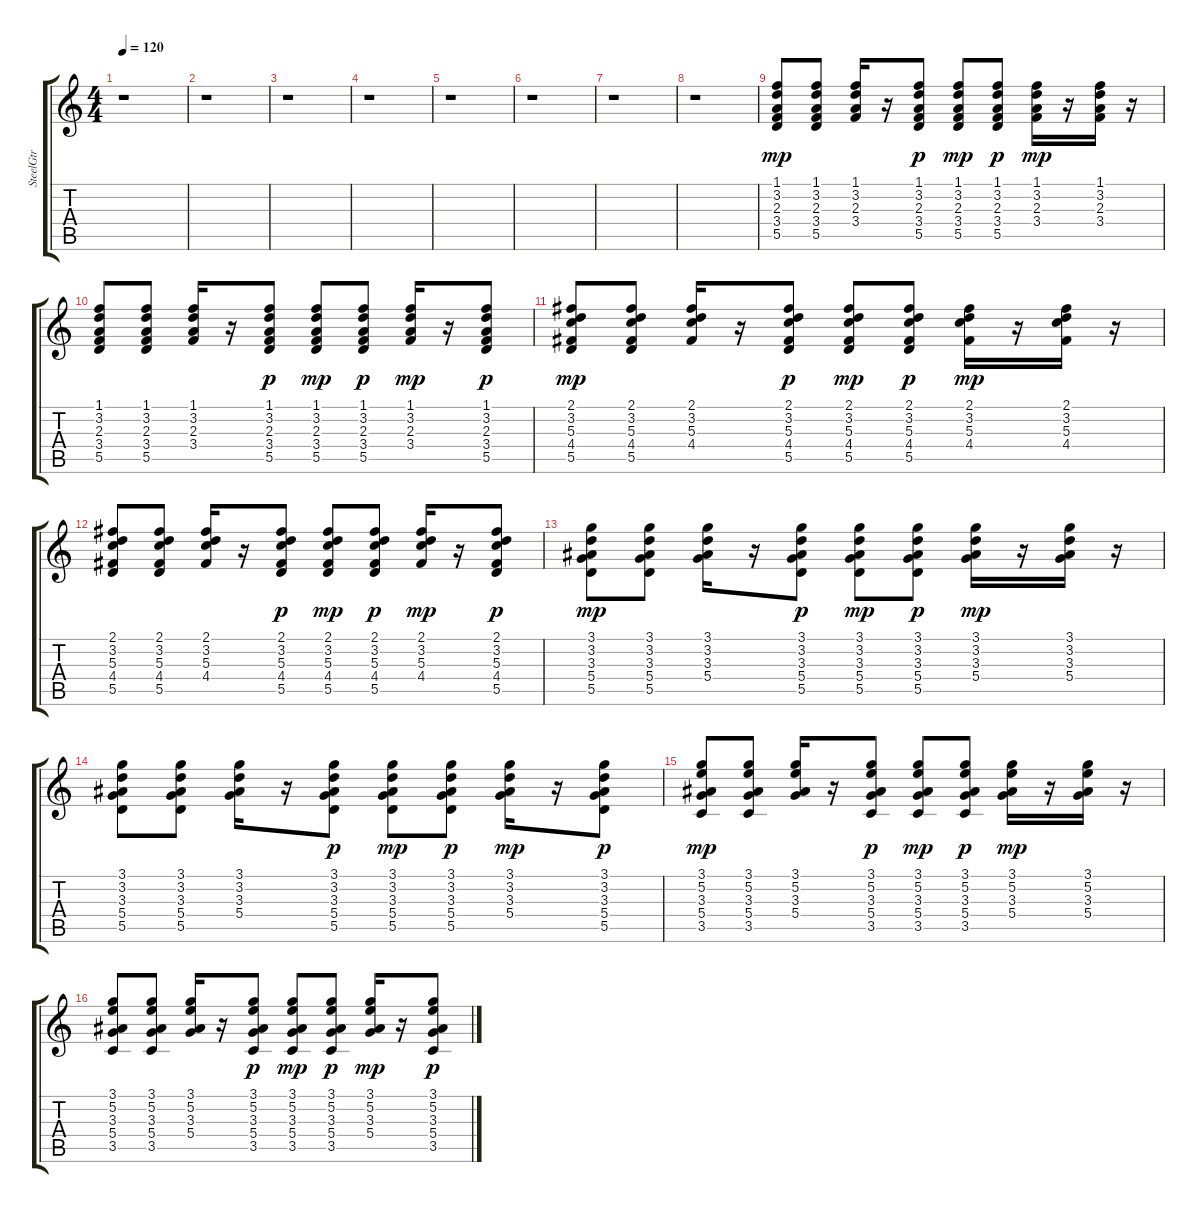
\track ("SteelGtr" "SteelGtr") {instrument acousticguitarsteel}
\staff {score tabs}
\tuning (E4 B3 G3 D3 A2 E2) {hide}
\ts (4 4)
\tempo 120
\clef g2
\ks c
r.1{dy mp} |
r.1 |
r.1 |
r.1 |
r.1 |
r.1 |
r.1 |
r.1 |
(1.1 3.2 2.3 3.4 5.5).8 (1.1 3.2 2.3 3.4 5.5).8 (1.1 3.2 2.3 3.4).16 r.16 (1.1 3.2 2.3 3.4 5.5).8{dy p} (1.1 3.2 2.3 3.4 5.5).8{dy mp} (1.1 3.2 2.3 3.4 5.5).8{dy p} (1.1 3.2 2.3 3.4).16{dy mp} r.16 (1.1 3.2 2.3 3.4).16 r.16 |
(1.1 3.2 2.3 3.4 5.5).8 (1.1 3.2 2.3 3.4 5.5).8 (1.1 3.2 2.3 3.4).16 r.16 (1.1 3.2 2.3 3.4 5.5).8{dy p} (1.1 3.2 2.3 3.4 5.5).8{dy mp} (1.1 3.2 2.3 3.4 5.5).8{dy p} (1.1 3.2 2.3 3.4).16{dy mp} r.16 (1.1 3.2 2.3 3.4 5.5).8{dy p} |
(2.1 3.2 5.3 4.4 5.5).8{dy mp} (2.1 3.2 5.3 4.4 5.5).8 (2.1 3.2 5.3 4.4).16 r.16 (2.1 3.2 5.3 4.4 5.5).8{dy p} (2.1 3.2 5.3 4.4 5.5).8{dy mp} (2.1 3.2 5.3 4.4 5.5).8{dy p} (2.1 3.2 5.3 4.4).16{dy mp} r.16 (2.1 3.2 5.3 4.4).16 r.16 |
(2.1 3.2 5.3 4.4 5.5).8 (2.1 3.2 5.3 4.4 5.5).8 (2.1 3.2 5.3 4.4).16 r.16 (2.1 3.2 5.3 4.4 5.5).8{dy p} (2.1 3.2 5.3 4.4 5.5).8{dy mp} (2.1 3.2 5.3 4.4 5.5).8{dy p} (2.1 3.2 5.3 4.4).16{dy mp} r.16 (2.1 3.2 5.3 4.4 5.5).8{dy p} |
(3.1 3.2 3.3 5.4 5.5).8{dy mp} (3.1 3.2 3.3 5.4 5.5).8 (3.1 3.2 3.3 5.4).16 r.16 (3.1 3.2 3.3 5.4 5.5).8{dy p} (3.1 3.2 3.3 5.4 5.5).8{dy mp} (3.1 3.2 3.3 5.4 5.5).8{dy p} (3.1 3.2 3.3 5.4).16{dy mp} r.16 (3.1 3.2 3.3 5.4).16 r.16 |
(3.1 3.2 3.3 5.4 5.5).8 (3.1 3.2 3.3 5.4 5.5).8 (3.1 3.2 3.3 5.4).16 r.16 (3.1 3.2 3.3 5.4 5.5).8{dy p} (3.1 3.2 3.3 5.4 5.5).8{dy mp} (3.1 3.2 3.3 5.4 5.5).8{dy p} (3.1 3.2 3.3 5.4).16{dy mp} r.16 (3.1 3.2 3.3 5.4 5.5).8{dy p} |
(3.1 5.2 3.3 5.4 3.5).8{dy mp} (3.1 5.2 3.3 5.4 3.5).8 (3.1 5.2 3.3 5.4).16 r.16 (3.1 5.2 3.3 5.4 3.5).8{dy p} (3.1 5.2 3.3 5.4 3.5).8{dy mp} (3.1 5.2 3.3 5.4 3.5).8{dy p} (3.1 5.2 3.3 5.4).16{dy mp} r.16 (3.1 5.2 3.3 5.4).16 r.16 |
(3.1 5.2 3.3 5.4 3.5).8 (3.1 5.2 3.3 5.4 3.5).8 (3.1 5.2 3.3 5.4).16 r.16 (3.1 5.2 3.3 5.4 3.5).8{dy p} (3.1 5.2 3.3 5.4 3.5).8{dy mp} (3.1 5.2 3.3 5.4 3.5).8{dy p} (3.1 5.2 3.3 5.4).16{dy mp} r.16 (3.1 5.2 3.3 5.4 3.5).8{dy p}
